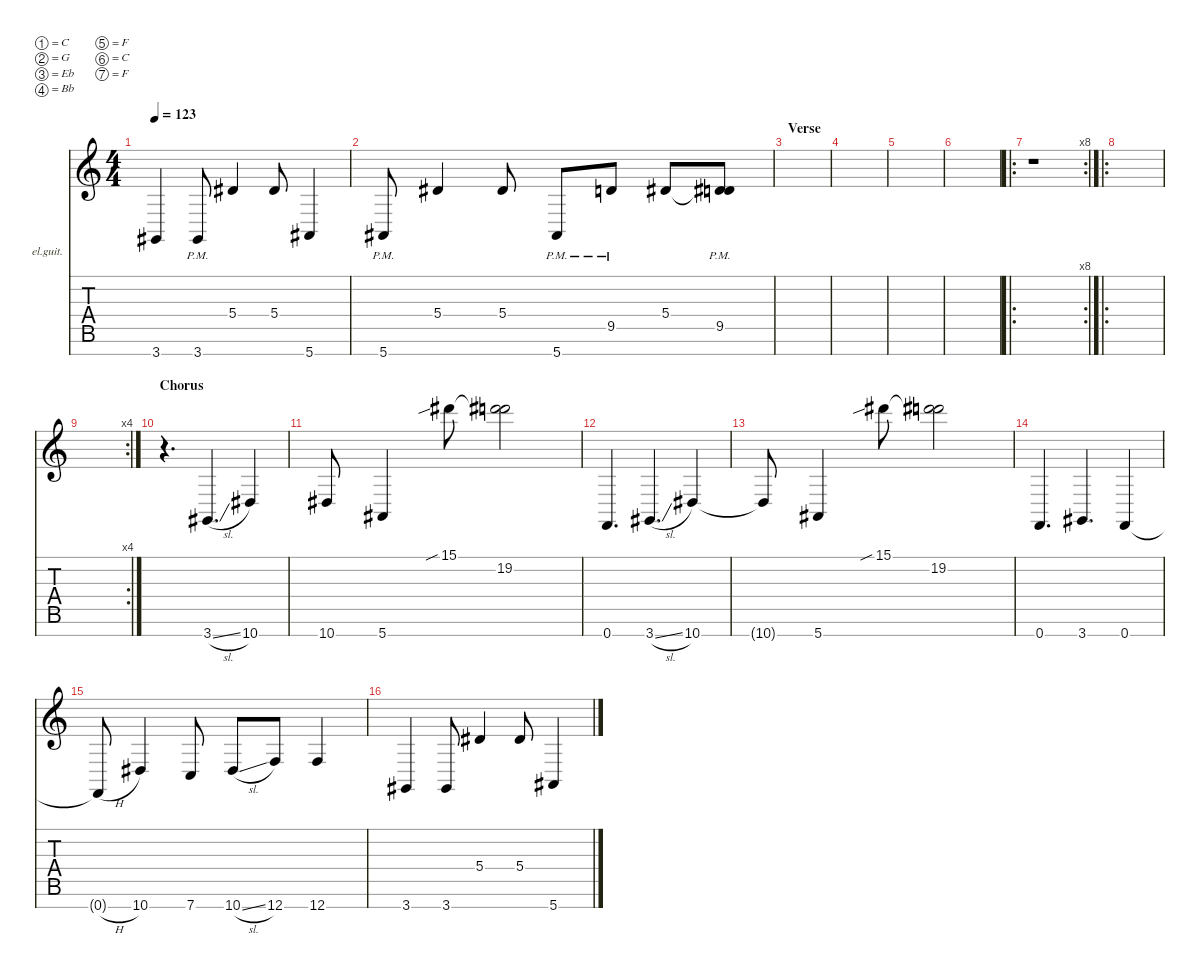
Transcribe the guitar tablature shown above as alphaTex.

\defaultSystemsLayout 4
\hideDynamics
\bracketExtendMode nobrackets
\firstSystemTrackNameOrientation horizontal
\otherSystemsTrackNameOrientation horizontal
\track ("Distortion" "el.guit.") {instrument electricguitarclean}
\staff {score tabs}
\tuning (C4 G3 Eb3 Bb2 F2 C2 F1)
\ts (4 4)
\tempo 123
\clef g2
\ks c
3.7{acc #}.4{dy mf} 3.7{pm acc #}.8 5.4{acc #}.4 5.4{acc #}.8 5.7{acc #}.4 |
5.7{pm acc #}.8 5.4{acc #}.4 5.4{acc #}.8 5.7{pm acc #}.8 9.5{pm}.8 5.4{acc #}.8 (9.5{pm} 5.4{t acc #}).8 |
\section ("" "Verse")
|
|
|
|
\ro
\rc 8
r.1 |
\ro
|
\rc 4
|
\section ("" "Chorus")
r.4{d} 3.7{sl acc #}.4{d} 10.7{acc #}.4 |
10.7{acc #}.8 5.7{acc #}.4 15.1{sib acc #}.8 (19.2 15.1{t acc #}).2 |
0.7.4{d} 3.7{sl acc #}.4{d} 10.7{acc #}.4 |
10.7{t acc #}.8 5.7{acc #}.4 15.1{sib acc #}.8 (19.2 15.1{t acc #}).2 |
0.7.4{d} 3.7{acc #}.4{d} 0.7.4 |
0.7{h t}.8 10.7{acc #}.4 7.7.8 10.7{sl acc #}.8 12.7.8 12.7.4 |
3.7{acc #}.4 3.7{acc #}.8 5.4{acc #}.4 5.4{acc #}.8 5.7{acc #}.4
